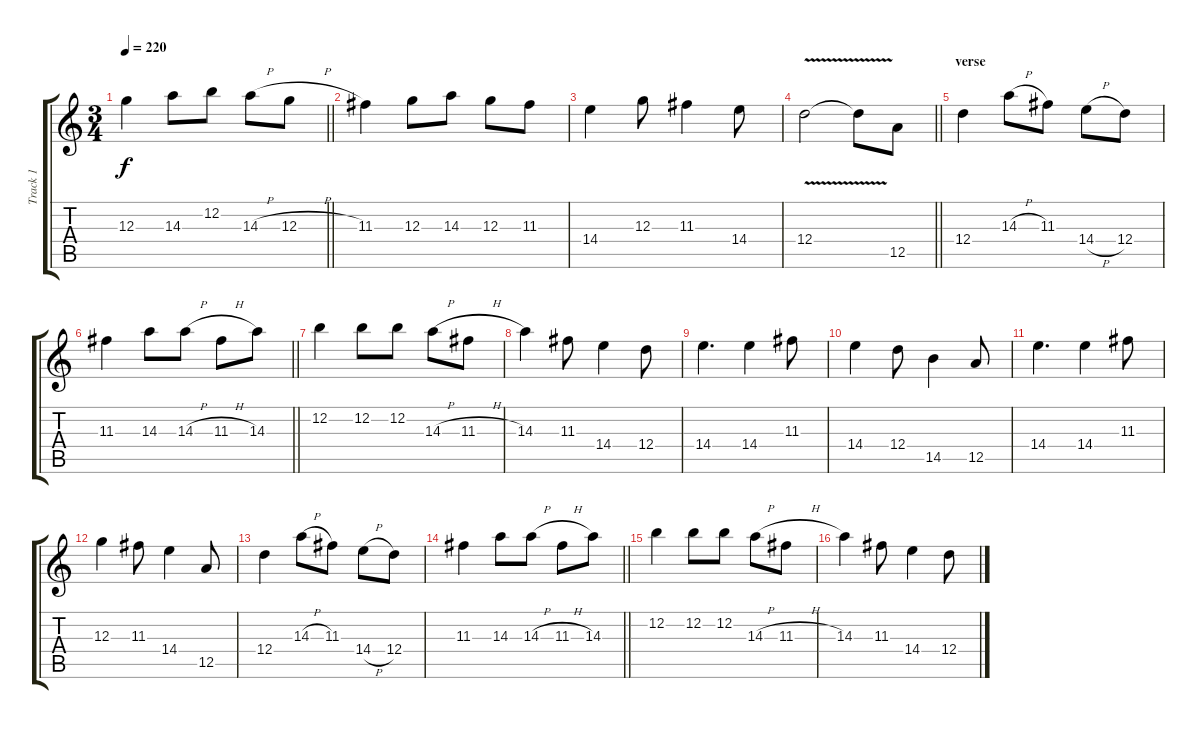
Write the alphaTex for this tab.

\track ("Track 1" "Track 1") {instrument overdrivenguitar}
\staff {score tabs}
\tuning (E4 B3 G3 D3 A2 E2) {hide}
\ts (3 4)
\tempo 220
\clef g2
\barLineRight lightlight
\ks c
12.3.4{dy f} 14.3.8 12.2.8 14.3{h}.8 12.3{h}.8 |
11.3.4 12.3.8 14.3.8 12.3.8 11.3.8 |
14.4.4 12.3.8 11.3.4 14.4.8 |
\barLineRight lightlight
12.4{v}.2 12.4{t}.8 12.5.8 |
\section ("" "verse")
12.4.4 14.3{h}.8 11.3.8 14.4{h}.8 12.4.8 |
\barLineRight lightlight
11.3.4 14.3.8 14.3{h}.8 11.3{h}.8 14.3.8 |
12.2.4 12.2.8 12.2.8 14.3{h}.8 11.3{h}.8 |
14.3.4 11.3.8 14.4.4 12.4.8 |
14.4.4{d} 14.4.4 11.3.8 |
14.4.4 12.4.8 14.5.4 12.5.8 |
14.4.4{d} 14.4.4 11.3.8 |
12.3.4 11.3.8 14.4.4 12.5.8 |
12.4.4 14.3{h}.8 11.3.8 14.4{h}.8 12.4.8 |
\barLineRight lightlight
11.3.4 14.3.8 14.3{h}.8 11.3{h}.8 14.3.8 |
12.2.4 12.2.8 12.2.8 14.3{h}.8 11.3{h}.8 |
14.3.4 11.3.8 14.4.4 12.4.8
